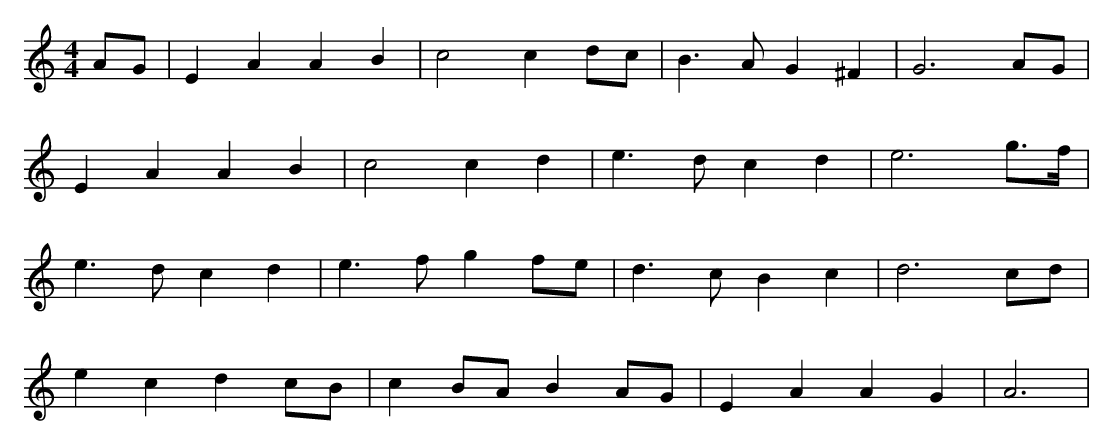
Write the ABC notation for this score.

X:1
M:4/4
K:Amin
AG|E2 A2 A2 B2|c4 c2 dc|B3 A G2 ^F2|G6 AG|
E2 A2 A2 B2|c4 c2 d2|e3 d c2 d2|e6 g3/2f/|
e3 d c2 d2|e3 f g2 fe|d3 c B2 c2|d6 cd|
e2 c2 d2 cB|c2 BA B2 AG|E2 A2 A2 G2|A6|
